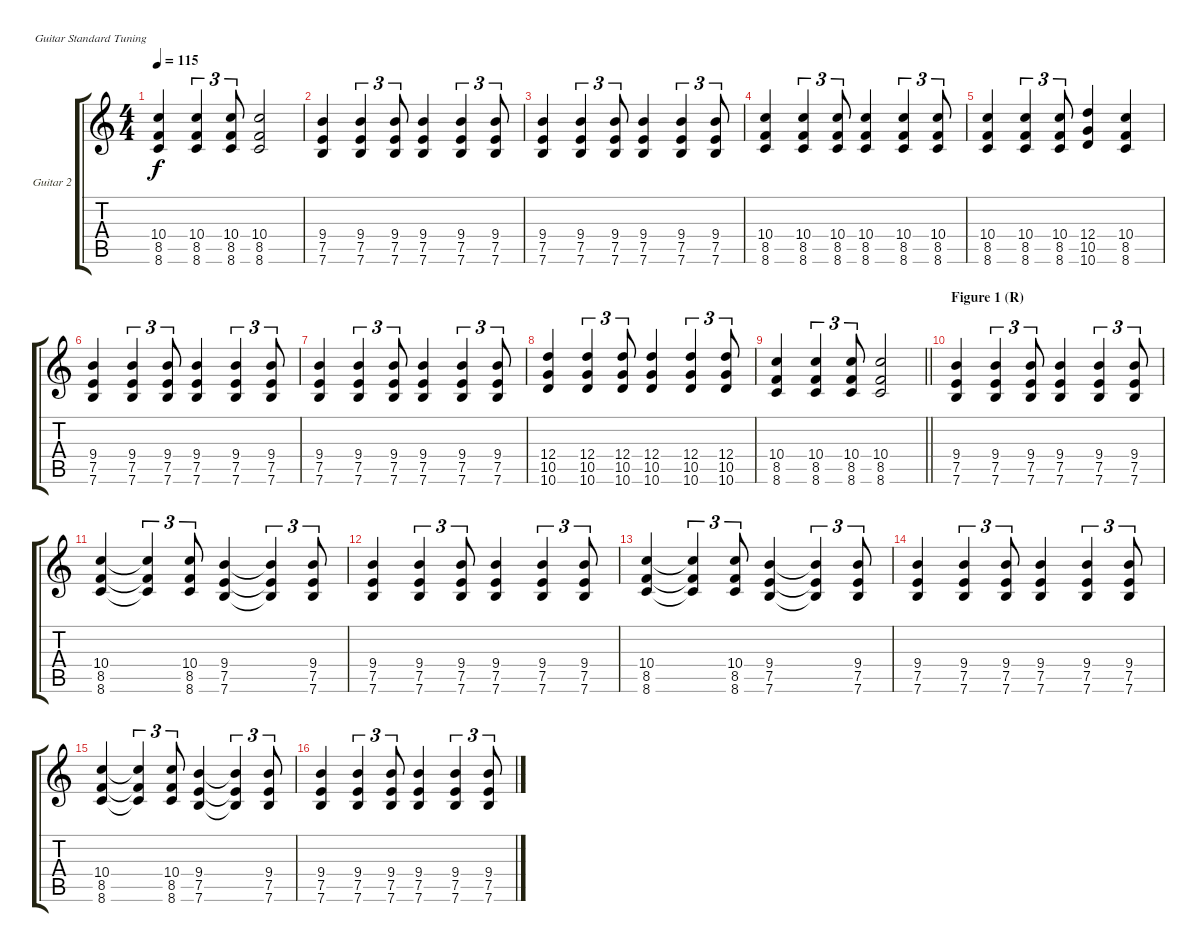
\defaultSystemsLayout 4
\bracketExtendMode groupsimilarinstruments
\firstSystemTrackNameOrientation horizontal
\otherSystemsTrackNameOrientation horizontal
\track ("Guitar 2" "Guitar 2") {instrument distortionguitar}
\staff {score tabs}
\tuning (E4 B3 G3 D3 A2 E2)
\ts (4 4)
\tempo 115
\clef g2
\scale
0.333333
\ks aminor
(8.6 8.5 10.4).4{dy f} (8.6 8.5 10.4).4{tu (3 2)} (8.6 8.5 10.4).8{tu (3 2)} (8.6 8.5 10.4).2 |
\scale
0.333333 (7.6 7.5 9.4).4 (7.6 7.5 9.4).4{tu (3 2)} (7.6 7.5 9.4).8{tu (3 2)} (7.6 7.5 9.4).4 (7.6 7.5 9.4).4{tu (3 2)} (7.6 7.5 9.4).8{tu (3 2)} |
\scale
0.333333 (7.6 7.5 9.4).4 (7.6 7.5 9.4).4{tu (3 2)} (7.6 7.5 9.4).8{tu (3 2)} (7.6 7.5 9.4).4 (7.6 7.5 9.4).4{tu (3 2)} (7.6 7.5 9.4).8{tu (3 2)} |
\scale
0.333333 (8.6 8.5 10.4).4 (8.6 8.5 10.4).4{tu (3 2)} (8.6 8.5 10.4).8{tu (3 2)} (8.6 8.5 10.4).4 (8.6 8.5 10.4).4{tu (3 2)} (8.6 8.5 10.4).8{tu (3 2)} |
\scale
0.333333 (8.6 8.5 10.4).4 (8.6 8.5 10.4).4{tu (3 2)} (8.6 8.5 10.4).8{tu (3 2)} (10.6 10.5 12.4).4 (8.6 8.5 10.4).4 |
\scale
0.333333 (7.6 7.5 9.4).4 (7.6 7.5 9.4).4{tu (3 2)} (7.6 7.5 9.4).8{tu (3 2)} (7.6 7.5 9.4).4 (7.6 7.5 9.4).4{tu (3 2)} (7.6 7.5 9.4).8{tu (3 2)} |
\scale
0.333333 (7.6 7.5 9.4).4 (7.6 7.5 9.4).4{tu (3 2)} (7.6 7.5 9.4).8{tu (3 2)} (7.6 7.5 9.4).4 (7.6 7.5 9.4).4{tu (3 2)} (7.6 7.5 9.4).8{tu (3 2)} |
\scale
0.333333 (10.6 10.5 12.4).4 (10.6 10.5 12.4).4{tu (3 2)} (10.6 10.5 12.4).8{tu (3 2)} (10.6 10.5 12.4).4 (10.6 10.5 12.4).4{tu (3 2)} (10.6 10.5 12.4).8{tu (3 2)} |
\scale
0.333333
\barLineRight lightlight
(8.6 8.5 10.4).4 (8.6 8.5 10.4).4{tu (3 2)} (8.6 8.5 10.4).8{tu (3 2)} (8.6 8.5 10.4).2 |
\section ("" "Figure 1 (R)")
\scale
0.333333 (7.6 7.5 9.4).4 (7.6 7.5 9.4).4{tu (3 2)} (7.6 7.5 9.4).8{tu (3 2)} (7.6 7.5 9.4).4 (7.6 7.5 9.4).4{tu (3 2)} (7.6 7.5 9.4).8{tu (3 2)} |
\scale
0.333333 (8.6 8.5 10.4).4 (8.6{t} 8.5{t} 10.4{t}).4{tu (3 2)} (8.6 8.5 10.4).8{tu (3 2)} (7.6 7.5 9.4).4 (7.6{t} 7.5{t} 9.4{t}).4{tu (3 2)} (7.6 7.5 9.4).8{tu (3 2)} |
\scale
0.333333 (7.6 7.5 9.4).4 (7.6 7.5 9.4).4{tu (3 2)} (7.6 7.5 9.4).8{tu (3 2)} (7.6 7.5 9.4).4 (7.6 7.5 9.4).4{tu (3 2)} (7.6 7.5 9.4).8{tu (3 2)} |
\scale
0.333333 (8.6 8.5 10.4).4 (8.6{t} 8.5{t} 10.4{t}).4{tu (3 2)} (8.6 8.5 10.4).8{tu (3 2)} (7.6 7.5 9.4).4 (7.6{t} 7.5{t} 9.4{t}).4{tu (3 2)} (7.6 7.5 9.4).8{tu (3 2)} |
\scale
0.333333 (7.6 7.5 9.4).4 (7.6 7.5 9.4).4{tu (3 2)} (7.6 7.5 9.4).8{tu (3 2)} (7.6 7.5 9.4).4 (7.6 7.5 9.4).4{tu (3 2)} (7.6 7.5 9.4).8{tu (3 2)} |
\scale
0.333333 (8.6 8.5 10.4).4 (8.6{t} 8.5{t} 10.4{t}).4{tu (3 2)} (8.6 8.5 10.4).8{tu (3 2)} (7.6 7.5 9.4).4 (7.6{t} 7.5{t} 9.4{t}).4{tu (3 2)} (7.6 7.5 9.4).8{tu (3 2)} |
\scale
0.333333 (7.6 7.5 9.4).4 (7.6 7.5 9.4).4{tu (3 2)} (7.6 7.5 9.4).8{tu (3 2)} (7.6 7.5 9.4).4 (7.6 7.5 9.4).4{tu (3 2)} (7.6 7.5 9.4).8{tu (3 2)}
